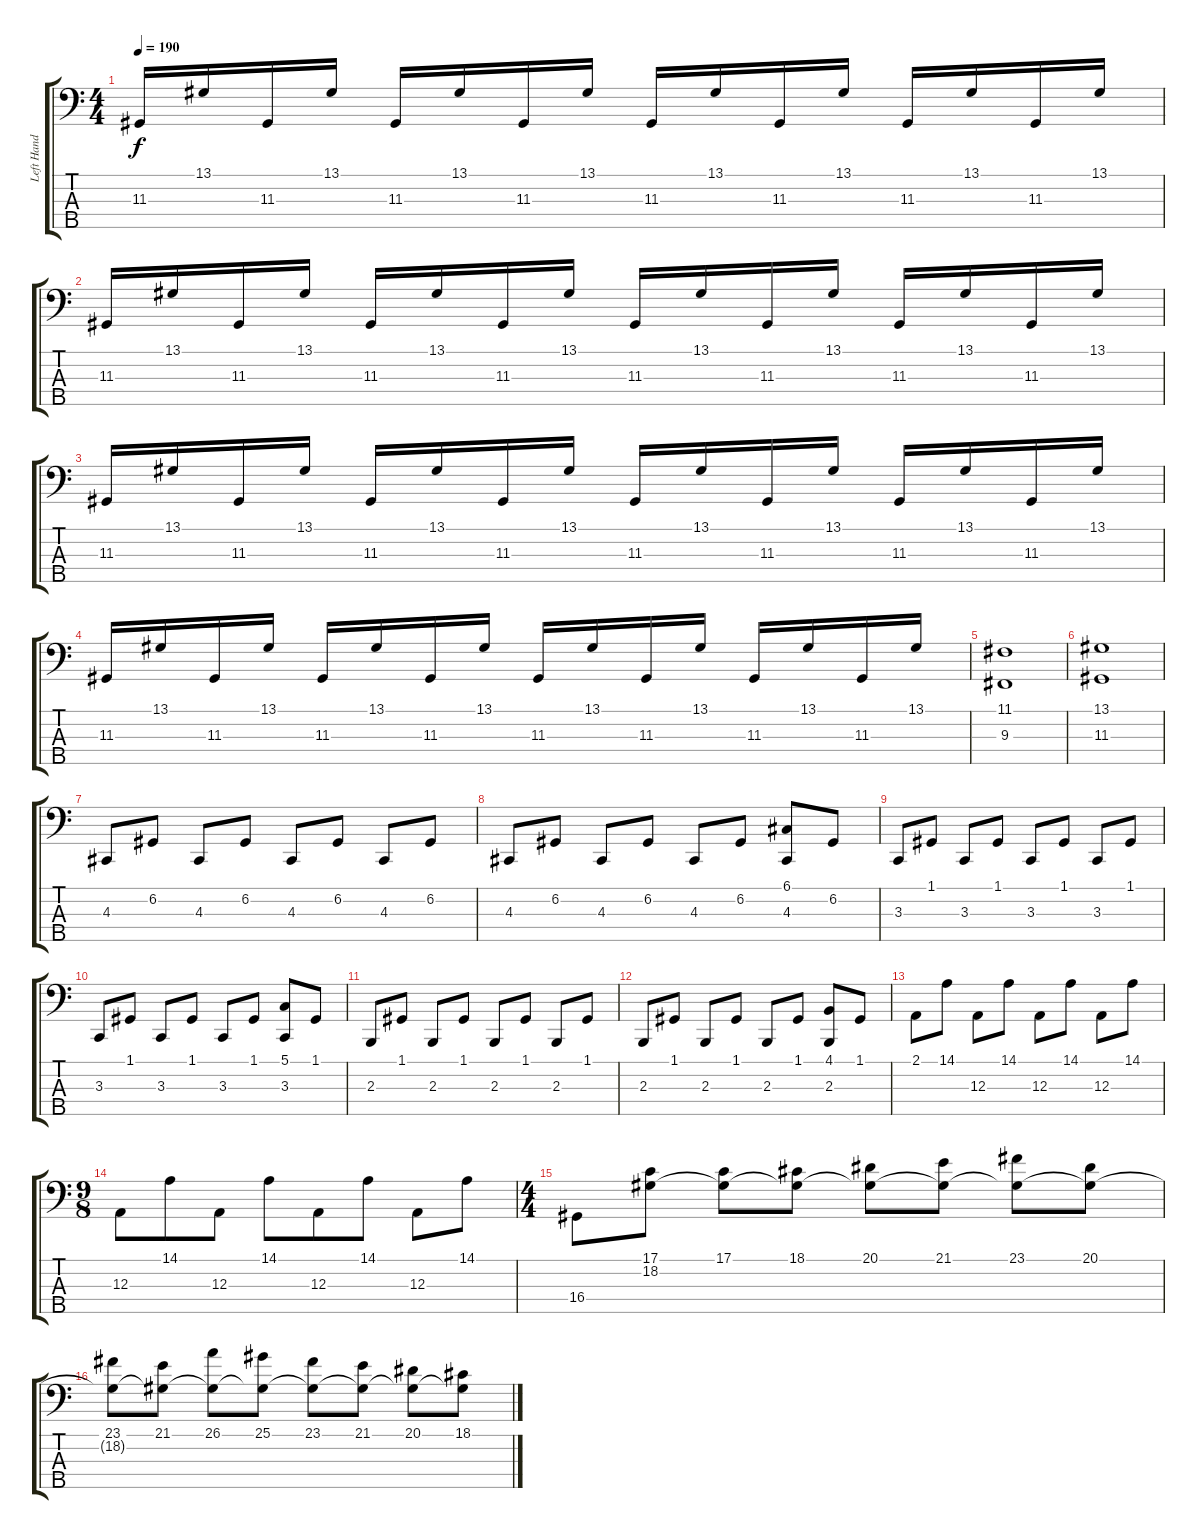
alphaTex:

\track ("Left Hand" "Left Hand") {instrument acousticgrandpiano}
\staff {score tabs}
\tuning (G2 D2 A1 E1 B0) {hide}
\ts (4 4)
\tempo 190
\clef f4
\ks c
11.3.16{dy f} 13.1.16 11.3.16 13.1.16 11.3.16 13.1.16 11.3.16 13.1.16 11.3.16 13.1.16 11.3.16 13.1.16 11.3.16 13.1.16 11.3.16 13.1.16 |
11.3.16 13.1.16 11.3.16 13.1.16 11.3.16 13.1.16 11.3.16 13.1.16 11.3.16 13.1.16 11.3.16 13.1.16 11.3.16 13.1.16 11.3.16 13.1.16 |
11.3.16 13.1.16 11.3.16 13.1.16 11.3.16 13.1.16 11.3.16 13.1.16 11.3.16 13.1.16 11.3.16 13.1.16 11.3.16 13.1.16 11.3.16 13.1.16 |
11.3.16 13.1.16 11.3.16 13.1.16 11.3.16 13.1.16 11.3.16 13.1.16 11.3.16 13.1.16 11.3.16 13.1.16 11.3.16 13.1.16 11.3.16 13.1.16 |
(11.1 9.3).1 |
(13.1 11.3).1 |
4.3.8 6.2.8 4.3.8 6.2.8 4.3.8 6.2.8 4.3.8 6.2.8 |
4.3.8 6.2.8 4.3.8 6.2.8 4.3.8 6.2.8 (6.1 4.3).8 6.2.8 |
3.3.8 1.1.8 3.3.8 1.1.8 3.3.8 1.1.8 3.3.8 1.1.8 |
3.3.8 1.1.8 3.3.8 1.1.8 3.3.8 1.1.8 (5.1 3.3).8 1.1.8 |
2.3.8 1.1.8 2.3.8 1.1.8 2.3.8 1.1.8 2.3.8 1.1.8 |
2.3.8 1.1.8 2.3.8 1.1.8 2.3.8 1.1.8 (4.1 2.3).8 1.1.8 |
2.1.8 14.1.8 12.3.8 14.1.8 12.3.8 14.1.8 12.3.8 14.1.8 |
\ts (9 8)
12.3.8 14.1.8 12.3.8 14.1.8 12.3.8 14.1.8 12.3.8 14.1.8 |
\ts (4 4)
16.4.8 (17.1 18.2).8 (17.1 18.2{t}).8 (18.1 18.2{t}).8 (20.1 18.2{t}).8 (21.1 18.2{t}).8 (23.1 18.2{t}).8 (20.1 18.2{t}).8 |
(23.1 18.2{t}).8 (21.1 18.2{t}).8 (26.1 18.2{t}).8 (25.1 18.2{t}).8 (23.1 18.2{t}).8 (21.1 18.2{t}).8 (20.1 18.2{t}).8 (18.1 18.2{t}).8
